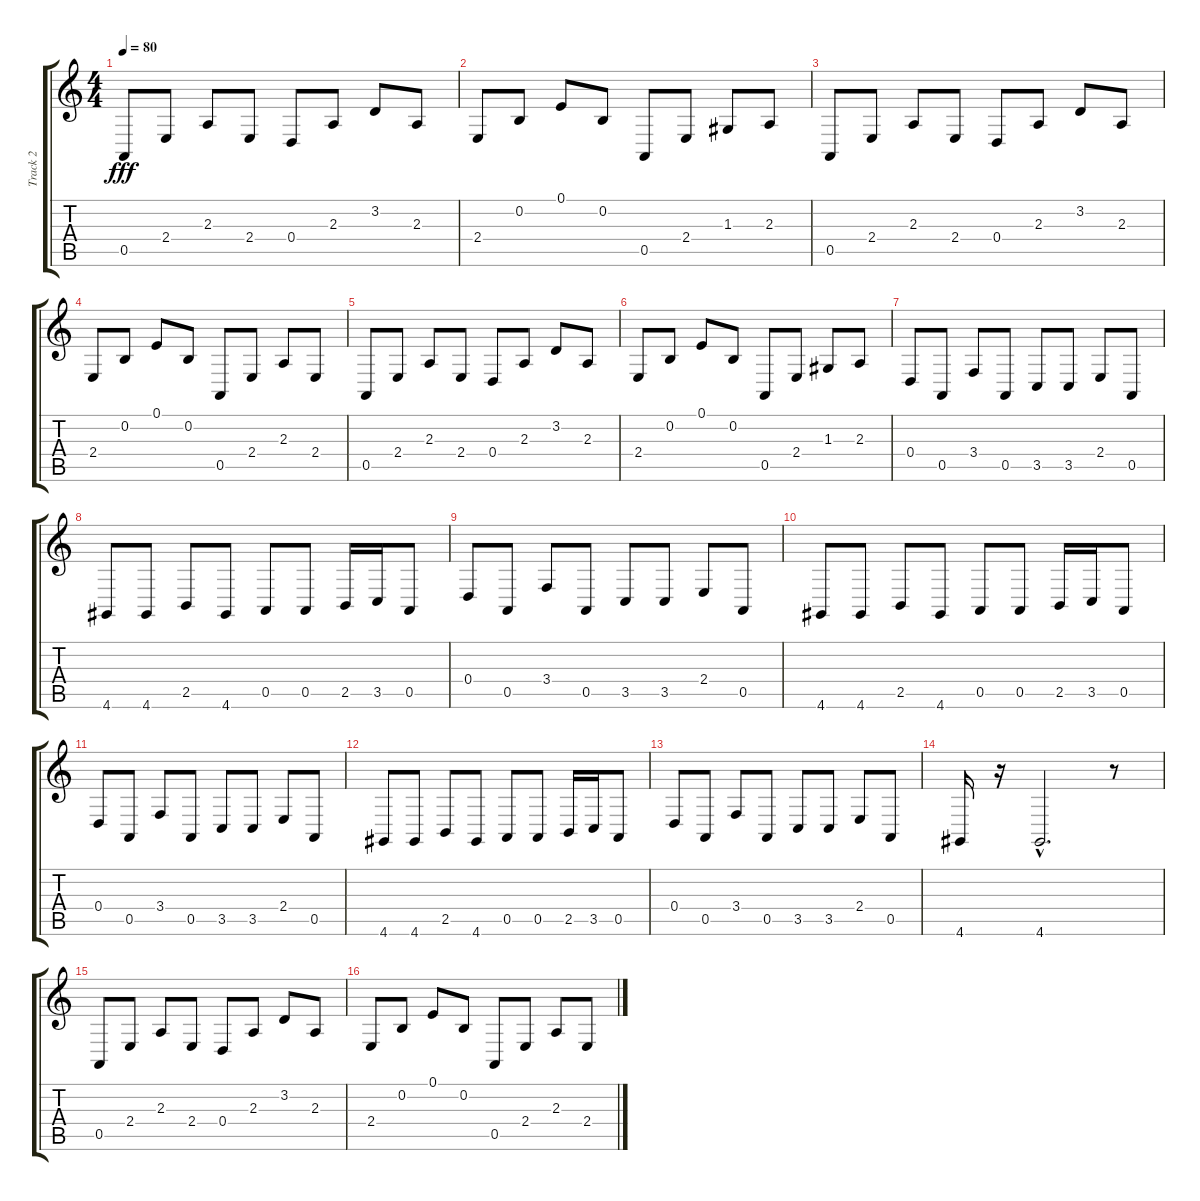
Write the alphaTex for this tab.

\track ("Track 2" "Track 2") {instrument acousticgrandpiano}
\staff {score tabs}
\tuning (E4 B3 G3 D3 A2 E2) {hide}
\ts (4 4)
\tempo 80
\clef g2
\ks c
0.5.8{dy fff} 2.4.8 2.3.8 2.4.8 0.4.8 2.3.8 3.2.8 2.3.8 |
2.4.8 0.2.8 0.1.8 0.2.8 0.5.8 2.4.8 1.3.8 2.3.8 |
0.5.8 2.4.8 2.3.8 2.4.8 0.4.8 2.3.8 3.2.8 2.3.8 |
2.4.8 0.2.8 0.1.8 0.2.8 0.5.8 2.4.8 2.3.8 2.4.8 |
0.5.8 2.4.8 2.3.8 2.4.8 0.4.8 2.3.8 3.2.8 2.3.8 |
2.4.8 0.2.8 0.1.8 0.2.8 0.5.8 2.4.8 1.3.8 2.3.8 |
0.4.8 0.5.8 3.4.8 0.5.8 3.5.8 3.5.8 2.4.8 0.5.8 |
4.6.8 4.6.8 2.5.8 4.6.8 0.5.8 0.5.8 2.5.16 3.5.16 0.5.8 |
0.4.8 0.5.8 3.4.8 0.5.8 3.5.8 3.5.8 2.4.8 0.5.8 |
4.6.8 4.6.8 2.5.8 4.6.8 0.5.8 0.5.8 2.5.16 3.5.16 0.5.8 |
0.4.8 0.5.8 3.4.8 0.5.8 3.5.8 3.5.8 2.4.8 0.5.8 |
4.6.8 4.6.8 2.5.8 4.6.8 0.5.8 0.5.8 2.5.16 3.5.16 0.5.8 |
0.4.8 0.5.8 3.4.8 0.5.8 3.5.8 3.5.8 2.4.8 0.5.8 |
4.6.16 r.16 4.6{hac}.2{d} r.8 |
0.5.8 2.4.8 2.3.8 2.4.8 0.4.8 2.3.8 3.2.8 2.3.8 |
2.4.8 0.2.8 0.1.8 0.2.8 0.5.8 2.4.8 2.3.8 2.4.8
